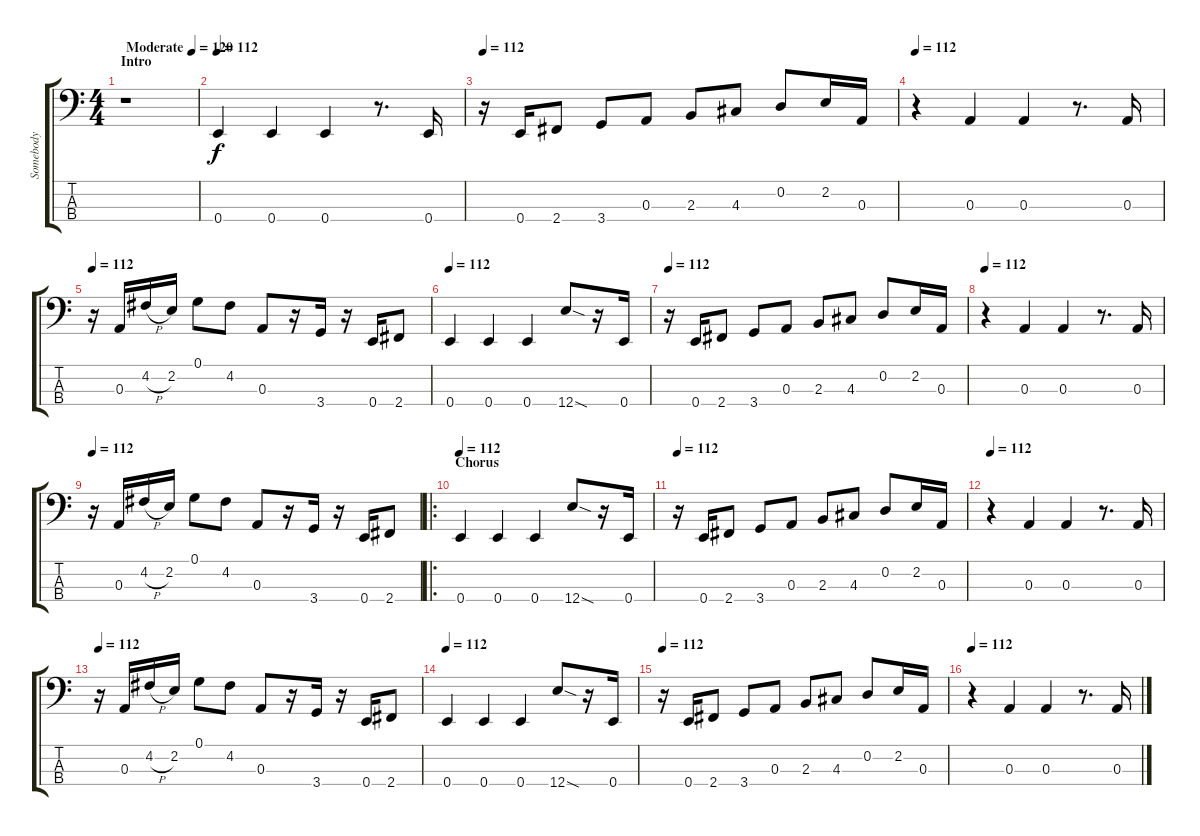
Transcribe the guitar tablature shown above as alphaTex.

\track ("Somebody" "Somebody") {instrument acousticguitarsteel}
\staff {score tabs}
\tuning (G2 D2 A1 E1) {hide}
\ts (4 4)
\section ("" "Intro")
\tempo (120 "Moderate")
\tempo 112
\tempo (120 "Moderate")
\clef f4
\ks c
r.1{dy f instrument acousticguitarsteel} |
\tempo 112
0.4.4 0.4.4 0.4.4 r.8{d} 0.4.16 |
\tempo 112
r.16 0.4.16 2.4.8 3.4.8 0.3.8 2.3.8 4.3.8 0.2.8 2.2.16 0.3.16 |
\tempo 112
r.4 0.3.4 0.3.4 r.8{d} 0.3.16 |
\tempo 112
r.16 0.3.16 4.2{h}.16 2.2.16 0.1.8 4.2.8 0.3.8 r.16 3.4.16 r.16 0.4.16 2.4.8 |
\tempo 112
0.4.4 0.4.4 0.4.4 12.4{sod}.8 r.16 0.4.16 |
\tempo 112
r.16 0.4.16 2.4.8 3.4.8 0.3.8 2.3.8 4.3.8 0.2.8 2.2.16 0.3.16 |
\tempo 112
r.4 0.3.4 0.3.4 r.8{d} 0.3.16 |
\tempo 112
r.16 0.3.16 4.2{h}.16 2.2.16 0.1.8 4.2.8 0.3.8 r.16 3.4.16 r.16 0.4.16 2.4.8 |
\ro
\section ("" "Chorus")
\tempo 112
0.4.4 0.4.4 0.4.4 12.4{sod}.8 r.16 0.4.16 |
\tempo 112
r.16 0.4.16 2.4.8 3.4.8 0.3.8 2.3.8 4.3.8 0.2.8 2.2.16 0.3.16 |
\tempo 112
r.4 0.3.4 0.3.4 r.8{d} 0.3.16 |
\tempo 112
r.16 0.3.16 4.2{h}.16 2.2.16 0.1.8 4.2.8 0.3.8 r.16 3.4.16 r.16 0.4.16 2.4.8 |
\tempo 112
0.4.4 0.4.4 0.4.4 12.4{sod}.8 r.16 0.4.16 |
\tempo 112
r.16 0.4.16 2.4.8 3.4.8 0.3.8 2.3.8 4.3.8 0.2.8 2.2.16 0.3.16 |
\tempo 112
r.4 0.3.4 0.3.4 r.8{d} 0.3.16
